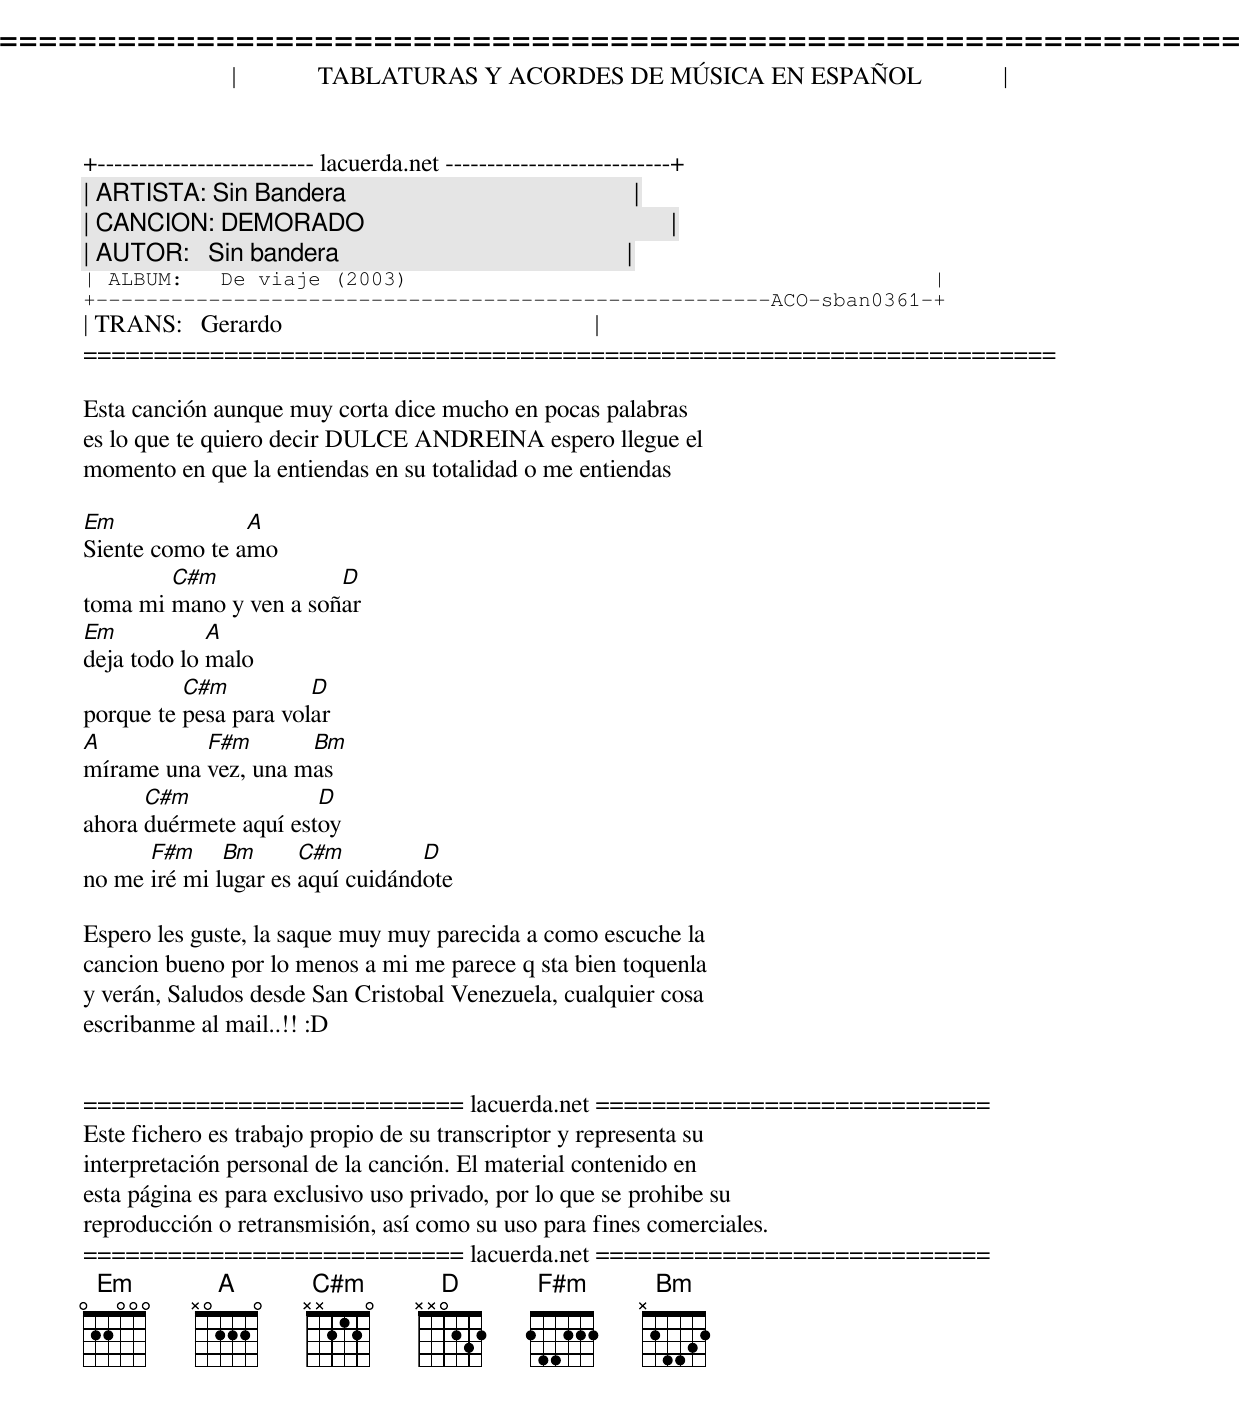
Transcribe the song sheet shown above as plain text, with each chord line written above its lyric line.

=====================================================================
|             TABLATURAS Y ACORDES DE MÚSICA EN ESPAÑOL             |
+-------------------------- lacuerda.net ---------------------------+
| ARTISTA: Sin Bandera                                              |
| CANCION: DEMORADO                                                 |
| AUTOR:   Sin bandera                                              |
| ALBUM:   De viaje (2003)                                          |
+------------------------------------------------------ACO-sban0361-+
| TRANS:   Gerardo                                                  |
=====================================================================

Esta canción aunque muy corta dice mucho en pocas palabras
es lo que te quiero decir DULCE ANDREINA espero llegue el
momento en que la entiendas en su totalidad o me entiendas

Em              A
Siente como te amo
        C#m             D
toma mi mano y ven a soñar
Em           A
deja todo lo malo
          C#m          D
porque te pesa para volar
A          F#m       Bm
mírame una vez, una mas
      C#m              D
ahora duérmete aquí estoy
      F#m     Bm      C#m         D
no me iré mi lugar es aquí cuidándote

Espero les guste, la saque muy muy parecida a como escuche la
cancion bueno por lo menos a mi me parece q sta bien toquenla
y verán, Saludos desde San Cristobal Venezuela, cualquier cosa
escribanme al mail..!! :D


=========================== lacuerda.net ============================
Este fichero es trabajo propio de su transcriptor y representa su
interpretación personal de la canción. El material contenido en
esta página es para exclusivo uso privado, por lo que se prohibe su
reproducción o retransmisión, así como su uso para fines comerciales.
=========================== lacuerda.net ============================
